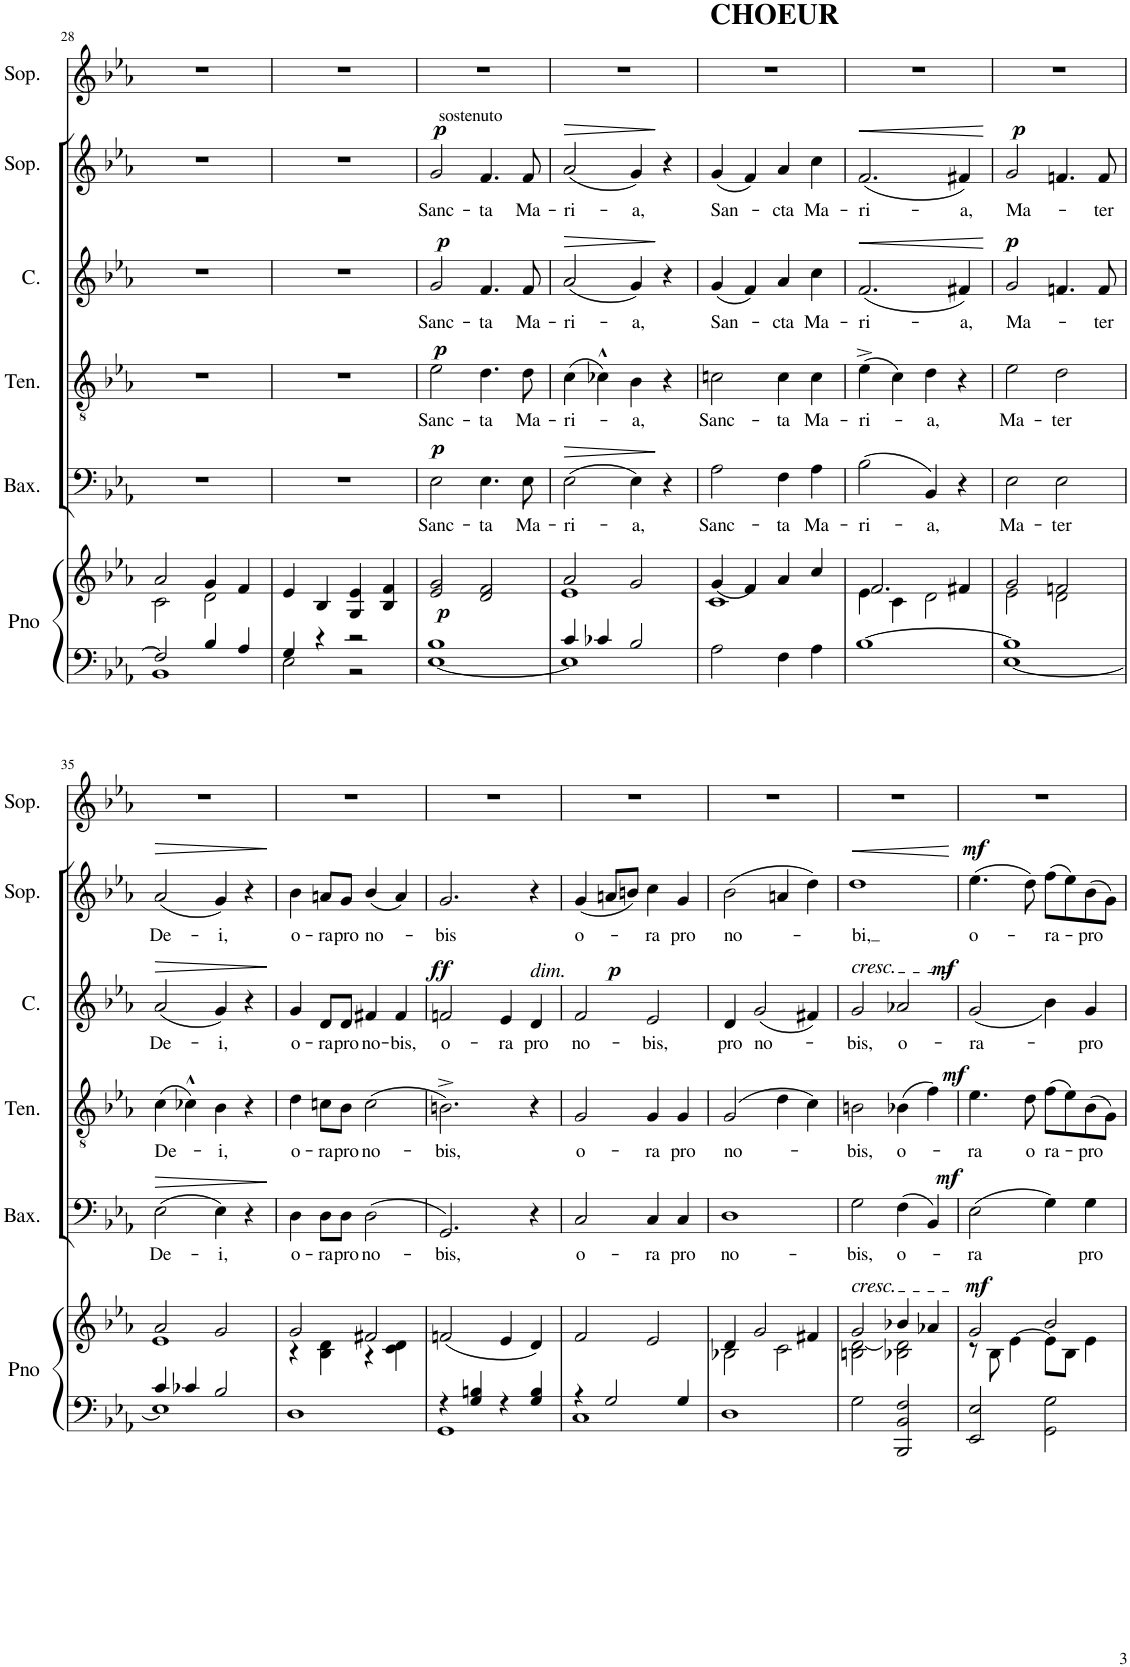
**kern	**kern	**dynam	**kern	**text	**dynam	**kern	**text	**dynam	**kern	**text	**dynam	**kern	**text	**dynam	**kern
*part6	*part6	*part6	*part5	*part5	*part5	*part4	*part4	*part4	*part3	*part3	*part3	*part2	*part2	*part2	*part1
*staff7	*staff6	*staff6/7	*staff5	*staff5	*staff5	*staff4	*staff4	*staff4	*staff3	*staff3	*staff3	*staff2	*staff2	*staff2	*staff1
*I"Piano	*	*	*I"Baixo	*	*	*I"Tenor	*	*	*I"Contralto	*	*	*I"Soprano	*	*	*I"Soprano
*I'Pno	*	*	*I'Bax.	*	*	*I'Ten.	*	*	*I'C.	*	*	*I'Sop.	*	*	*I'Sop.
!!LO:PB:g=z
*clefF4	*clefG2	*	*clefF4	*	*	*clefGv2	*	*	*clefG2	*	*	*clefG2	*	*	*clefG2
*k[b-e-a-]	*k[b-e-a-]	*	*k[b-e-a-]	*	*	*k[b-e-a-]	*	*	*k[b-e-a-]	*	*	*k[b-e-a-]	*	*	*k[b-e-a-]
*M4/4	*M4/4	*	*M4/4	*	*	*M4/4	*	*	*M4/4	*	*	*M4/4	*	*	*M4/4
*met(c)	*met(c)	*	*met(c)	*	*	*met(c)	*	*	*met(c)	*	*	*met(c)	*	*	*met(c)
=28	=28	=28	=28	=28	=28	=28	=28	=28	=28	=28	=28	=28	=28	=28	=28
*^	*^	*	*	*	*	*	*	*	*	*	*	*	*	*	*
2F/]	1BB-	2a-/	2c\	.	1r	.	.	1r	.	.	1r	.	.	1r	.	.	1r
4B-/	.	4g/	2d\	.	.	.	.	.	.	.	.	.	.	.	.	.	.
4A-/	.	4f/	.	.	.	.	.	.	.	.	.	.	.	.	.	.	.
*	*	*v	*v	*	*	*	*	*	*	*	*	*	*	*	*	*	*
=29	=29	=29	=29	=29	=29	=29	=29	=29	=29	=29	=29	=29	=29	=29	=29	=29
4G/	2E-\	4e-/	.	1r	.	.	1r	.	.	1r	.	.	1r	.	.	1r
4r	.	4B-/	.	.	.	.	.	.	.	.	.	.	.	.	.	.
2r	2r	4G/ 4e-/	.	.	.	.	.	.	.	.	.	.	.	.	.	.
.	.	4B-/ 4f/	.	.	.	.	.	.	.	.	.	.	.	.	.	.
=30	=30	=30	=30	=30	=30	=30	=30	=30	=30	=30	=30	=30	=30	=30	=30	=30
*	*	*^	*	*	*	*	*	*	*	*	*	*	*	*	*	*
!	!	!	!	!	!	!	!	!	!	!	!	!	!	!LO:TX:a:t=sostenuto	!	!	!
!	!	!	!	!LO:DY:b	!	!LO:LY:b	!LO:DY:a	!	!LO:LY:b	!LO:DY:a	!	!LO:LY:b	!LO:DY:a	!	!LO:LY:b	!LO:DY:a	!
1B-	[1E-	2g/	2e-/	p	2E-\	Sanc-	p	2e-\	Sanc-	p	2g/	Sanc-	p	2g/	Sanc-	p	1r
!	!	!	!	!	!	!LO:LY:b	!	!	!LO:LY:b	!	!	!LO:LY:b	!	!	!LO:LY:b	!	!
.	.	2f/	2d/	.	4.E-\	-ta	.	4.d\	-ta	.	4.f/	-ta	.	4.f/	-ta	.	.
!	!	!	!	!	!	!LO:LY:b	!	!	!LO:LY:b	!	!	!LO:LY:b	!	!	!LO:LY:b	!	!
.	.	.	.	.	8E-\	Ma-	.	8d\	Ma-	.	8f/	Ma-	.	8f/	Ma-	.	.
=31	=31	=31	=31	=31	=31	=31	=31	=31	=31	=31	=31	=31	=31	=31	=31	=31	=31
!	!	!	!	!	!	!LO:LY:b	!LO:HP:b	!	!LO:LY:b	!	!	!LO:LY:b	!LO:HP:b	!	!LO:LY:b	!LO:HP:b	!
4c/	1E-]	2a-/	1e-	.	(2E-\	-ri-	>	(4c\	-ri-	.	(2a-/	-ri-	>	(2a-/	-ri-	>	1r
4c-X/	.	.	.	.	.	.	.	4c-X^^\)	.	.	.	.	.	.	.	.	.
!	!	!	!	!	!	!LO:LY:b	!	!	!LO:LY:b	!	!	!LO:LY:b	!	!	!LO:LY:b	!	!
2B-/	.	2g/	.	.	4E-\)	-a,	.	4B-\	-a,	.	4g/)	-a,	.	4g/)	-a,	.	.
.	.	.	.	.	4r	.	]	4r	.	.	4r	.	]	4r	.	]	.
*v	*v	*	*	*	*	*	*	*	*	*	*	*	*	*	*	*	*
=32	=32	=32	=32	=32	=32	=32	=32	=32	=32	=32	=32	=32	=32	=32	=32	=32
!	!	!	!	!	!	!	!	!	!	!	!	!	!	!	!	!LO:TX:a:B:t=CHOEUR
!	!	!	!	!	!LO:LY:b	!	!	!LO:LY:b	!	!	!LO:LY:b	!	!	!LO:LY:b	!	!
2A-\	(<4g/	1c	.	2A-\	Sanc-	.	2cn\	Sanc-	.	(4g/	San-	.	(4g/	San-	.	1r
.	4f/)	.	.	.	.	.	.	.	.	4f/)	.	.	4f/)	.	.	.
!	!	!	!	!	!LO:LY:b	!	!	!LO:LY:b	!	!	!LO:LY:b	!	!	!LO:LY:b	!	!
4F\	4a-/	.	.	4F\	-ta	.	4c\	-ta	.	4a-/	-cta	.	4a-/	-cta	.	.
!	!	!	!	!	!LO:LY:b	!	!	!LO:LY:b	!	!	!LO:LY:b	!	!	!LO:LY:b	!	!
4A-\	4cc/	.	.	4A-\	Ma-	.	4c\	Ma-	.	4cc\	Ma-	.	4cc\	Ma-	.	.
=33	=33	=33	=33	=33	=33	=33	=33	=33	=33	=33	=33	=33	=33	=33	=33	=33
!	!	!	!	!	!LO:LY:b	!	!	!LO:LY:b	!	!	!LO:LY:b	!LO:HP:b	!	!LO:LY:b	!LO:HP:b	!
[>1B-	2.f/	4e-\	.	(2B-\	-ri-	.	(4e-^\	-ri-	.	(2.f/	-ri-	<	(2.f/	-ri-	<	1r
.	.	4c\	.	.	.	.	4c\)	.	.	.	.	.	.	.	.	.
!	!	!	!	!	!LO:LY:b	!	!	!LO:LY:b	!	!	!	!	!	!	!	!
.	.	2d\	.	4BB-/)	-a,	.	4d\	-a,	.	.	.	.	.	.	.	.
!	!	!	!	!	!	!	!	!	!	!	!LO:LY:b	!	!	!LO:LY:b	!	!
.	4f#X/	.	.	4r	.	.	4r	.	.	4f#X/)	-a,	.	4f#X/)	-a,	.	.
*	*v	*v	*	*	*	*	*	*	*	*	*	*	*	*	*	*
.	.	.	.	.	.	.	.	.	.	.	[	.	.	[	.
=34	=34	=34	=34	=34	=34	=34	=34	=34	=34	=34	=34	=34	=34	=34	=34
*^	*^	*	*	*	*	*	*	*	*	*	*	*	*	*	*
!	!	!	!	!	!	!LO:LY:b	!	!	!LO:LY:b	!	!	!LO:LY:b	!LO:DY:a	!	!LO:LY:b	!LO:DY:a	!
1B-]	[1E-	2g/	2e-\	.	2E-\	Ma-	.	2e-\	Ma-	.	2g/	Ma-	p	2g/	Ma-	p	1r
!	!	!	!	!	!	!LO:LY:b	!	!	!LO:LY:b	!	!	!	!	!	!	!	!
.	.	2fn/	2d\	.	2E-\	-ter	.	2d\	-ter	.	4.fn/	.	.	4.fn/	.	.	.
!	!	!	!	!	!	!	!	!	!	!	!	!LO:LY:b	!	!	!LO:LY:b	!	!
.	.	.	.	.	.	.	.	.	.	.	8f/	-ter	.	8f/	-ter	.	.
!!LO:LB:g=z
=35	=35	=35	=35	=35	=35	=35	=35	=35	=35	=35	=35	=35	=35	=35	=35	=35	=35
!	!	!	!	!	!	!LO:LY:b	!LO:HP:b	!	!LO:LY:b	!	!	!LO:LY:b	!LO:HP:b	!	!LO:LY:b	!LO:HP:b	!
4c/	1E-]	2a-/	1e-	.	(2E-\	De-	>	(4c\	De-	.	(2a-/	De-	>	(2a-/	De-	>	1r
4c-X/	.	.	.	.	.	.	.	4c-X^^\)	.	.	.	.	.	.	.	.	.
!	!	!	!	!	!	!LO:LY:b	!	!	!LO:LY:b	!	!	!LO:LY:b	!	!	!LO:LY:b	!	!
2B-/	.	2g/	.	.	4E-\)	-i,	.	4B-\	-i,	.	4g/)	-i,	.	4g/)	-i,	.	.
.	.	.	.	.	4r	.	.	4r	.	.	4r	.	.	4r	.	.	.
*v	*v	*	*	*	*	*	*	*	*	*	*	*	*	*	*	*	*
*	*v	*v	*	*	*	*	*	*	*	*	*	*	*	*	*	*
.	.	.	.	.	]	.	.	.	.	.	]	.	.	]	.
=36	=36	=36	=36	=36	=36	=36	=36	=36	=36	=36	=36	=36	=36	=36	=36
*	*^	*	*	*	*	*	*	*	*	*	*	*	*	*	*
!	!	!	!	!	!LO:LY:b	!	!	!LO:LY:b	!	!	!LO:LY:b	!	!	!LO:LY:b	!	!
1D	2g/	4r	.	4D\	o-	.	4d\	o-	.	4g/	o-	.	4b-\	o-	.	1r
!	!	!	!	!	!LO:LY:b	!	!	!LO:LY:b	!	!	!LO:LY:b	!	!	!LO:LY:b	!	!
.	.	4B-\ 4d\	.	8D\L	-ra	.	8cn\L	-ra	.	8d/L	-ra	.	8an/L	-ra	.	.
!	!	!	!	!	!LO:LY:b	!	!	!LO:LY:b	!	!	!LO:LY:b	!	!	!LO:LY:b	!	!
.	.	.	.	8D\J	pro	.	8B-\J	pro	.	8d/J	pro	.	8g/J	pro	.	.
!	!	!	!	!	!LO:LY:b	!	!	!LO:LY:b	!	!	!LO:LY:b	!	!	!LO:LY:b	!	!
.	2f#X/	4r	.	(2D\	no-	.	(2c\	no-	.	4f#X/	no-	.	(4b-/	no-	.	.
!	!	!	!	!	!	!	!	!	!	!	!LO:LY:b	!	!	!	!	!
.	.	4c\ 4d\	.	.	.	.	.	.	.	4f#/	-bis,	.	4a/)	.	.	.
=37	=37	=37	=37	=37	=37	=37	=37	=37	=37	=37	=37	=37	=37	=37	=37	=37
*^	*	*	*	*	*	*	*	*	*	*	*	*	*	*	*	*
!	!	!	!	!	!	!LO:LY:b	!	!	!LO:LY:b	!	!	!LO:LY:b	!LO:DY:a	!	!LO:LY:b	!	!
*	*	*v	*v	*	*	*	*	*	*	*	*	*	*	*	*	*	*
4r	1GG	(2fn/	.	2.GG/)	-bis,	.	2.Bn^\)	-bis,	.	2fn/	o-	ff	2.g/	-bis	.	1r
4G/ 4Bn/	.	.	.	.	.	.	.	.	.	.	.	.	.	.	.	.
!	!	!	!	!	!	!	!	!	!	!	!LO:LY:b	!	!	!	!	!
4r	.	4e-/	.	.	.	.	.	.	.	4e-/	-ra	.	.	.	.	.
!	!	!	!	!	!	!	!	!	!	!LO:TX:a:i:t=dim.	!	!	!	!	!	!
!	!	!	!	!	!	!	!	!	!	!	!LO:LY:b	!	!	!	!	!
4G/ 4B/	.	4d/)	.	4r	.	.	4r	.	.	4d/	pro	.	4r	.	.	.
=38	=38	=38	=38	=38	=38	=38	=38	=38	=38	=38	=38	=38	=38	=38	=38	=38
!	!	!	!	!	!LO:LY:b	!	!	!LO:LY:b	!	!	!LO:LY:b	!	!	!LO:LY:b	!	!
4r	1C	2f/	.	2C/	o-	.	2G/	o-	.	2f/	no-	.	(4g/	o-	.	1r
2G/	.	.	.	.	.	.	.	.	.	.	.	.	8an/L	.	.	.
.	.	.	.	.	.	.	.	.	.	.	.	.	8bn/J)	.	.	.
!	!	!	!	!	!LO:LY:b	!	!	!LO:LY:b	!	!	!LO:LY:b	!LO:DY:a	!	!LO:LY:b	!	!
.	.	2e-/	.	4C/	-ra	.	4G/	-ra	.	2e-/	-bis,	p	4cc\	-ra	.	.
!	!	!	!	!	!LO:LY:b	!	!	!LO:LY:b	!	!	!	!	!	!LO:LY:b	!	!
4G/	.	.	.	4C/	pro	.	4G/	pro	.	.	.	.	4g/	pro	.	.
*v	*v	*	*	*	*	*	*	*	*	*	*	*	*	*	*	*
=39	=39	=39	=39	=39	=39	=39	=39	=39	=39	=39	=39	=39	=39	=39	=39
*	*^	*	*	*	*	*	*	*	*	*	*	*	*	*	*
!	!	!	!	!	!LO:LY:b	!	!	!LO:LY:b	!	!	!LO:LY:b	!	!	!LO:LY:b	!	!
1D	4d/	2B-X\	.	1D	no-	.	(2G/	no-	.	4d/	pro	.	(2b-\	no-	.	1r
!	!	!	!	!	!	!	!	!	!	!	!LO:LY:b	!	!	!	!	!
.	2g/	.	.	.	.	.	.	.	.	(2g/	no-	.	.	.	.	.
.	.	2c\	.	.	.	.	4d\	.	.	.	.	.	4an/	.	.	.
.	4f#X/	.	.	.	.	.	4c\)	.	.	4f#X/)	.	.	4dd\)	.	.	.
=40	=40	=40	=40	=40	=40	=40	=40	=40	=40	=40	=40	=40	=40	=40	=40	=40
!	!	!	!	!	!	!	!	!	!	!LO:TX:a:i:t=cresc.	!	!	!	!	!	!
!	!LO:TX:a:i:t=cresc.	!	!	!	!	!	!	!	!	!	!	!	!	!	!	!
!	!	!	!	!	!LO:LY:b	!	!	!LO:LY:b	!	!	!LO:LY:b	!	!	!LO:LY:b	!LO:HP:b	!
2G\	2g/	2Bn\ [2d\	.	2G\	-bis,	.	2Bn\	-bis,	.	2g/	-bis,	.	1dd	-bi,	<	1r
!	!	!	!	!	!LO:LY:b	!	!	!LO:LY:b	!	!	!LO:LY:b	!LO:DY:a	!	!	!	!
2BBB-/ 2BB-/ 2F/	4b-X/	2B-X\ 2d\]	.	(4F\	o-	.	(4B-X\	o-	.	2a-X/	o-	mf	.	.	.	.
!	!	!	!	!	!	!LO:DY:a	!	!	!LO:DY:a	!	!	!	!	!	!	!
.	4a-X/	.	.	4BB-/)	.	mf	4f\)	.	mf	.	.	.	.	.	.	.
*	*v	*v	*	*	*	*	*	*	*	*	*	*	*	*	*	*
.	.	.	.	.	.	.	.	.	.	.	.	.	.	[	.
=41	=41	=41	=41	=41	=41	=41	=41	=41	=41	=41	=41	=41	=41	=41	=41
*	*^	*	*	*	*	*	*	*	*	*	*	*	*	*	*
!	!	!	!LO:DY:a	!	!LO:LY:b	!	!	!LO:LY:b	!	!	!LO:LY:b	!	!	!LO:LY:b	!LO:DY:a	!
2EE-/ 2E-/	2g/	8r	mf	(2E-\	-ra	.	4.e-\	-ra	.	(<2g/	-ra-	.	(4.ee-\	o-	mf	1r
.	.	8B-\	.	.	.	.	.	.	.	.	.	.	.	.	.	.
.	.	[>4e-\	.	.	.	.	.	.	.	.	.	.	.	.	.	.
!	!	!	!	!	!	!	!	!LO:LY:b	!	!	!	!	!	!	!	!
.	.	.	.	.	.	.	8d\	o	.	.	.	.	8dd\)	.	.	.
!	!	!	!	!	!	!	!	!LO:LY:b	!	!	!	!	!	!LO:LY:b	!	!
2GG\ 2G\	2b-/	8e-\L]	.	4G\)	.	.	(8f\L	ra-	.	4b-\)	.	.	(8ff\L	-ra-	.	.
.	.	8B-\J	.	.	.	.	8e-\)	.	.	.	.	.	8ee-\)	.	.	.
!	!	!	!	!	!LO:LY:b	!	!	!LO:LY:b	!	!	!LO:LY:b	!	!	!LO:LY:b	!	!
.	.	4e-\	.	4G\	pro	.	(8B-\	-pro	.	4g/	-pro	.	(8b-\	-pro	.	.
.	.	.	.	.	.	.	8G\J)	.	.	.	.	.	8g\J)	.	.	.
*	*v	*v	*	*	*	*	*	*	*	*	*	*	*	*	*	*
=	=	=	=	=	=	=	=	=	=	=	=	=	=	=	=
*-	*-	*-	*-	*-	*-	*-	*-	*-	*-	*-	*-	*-	*-	*-	*-
